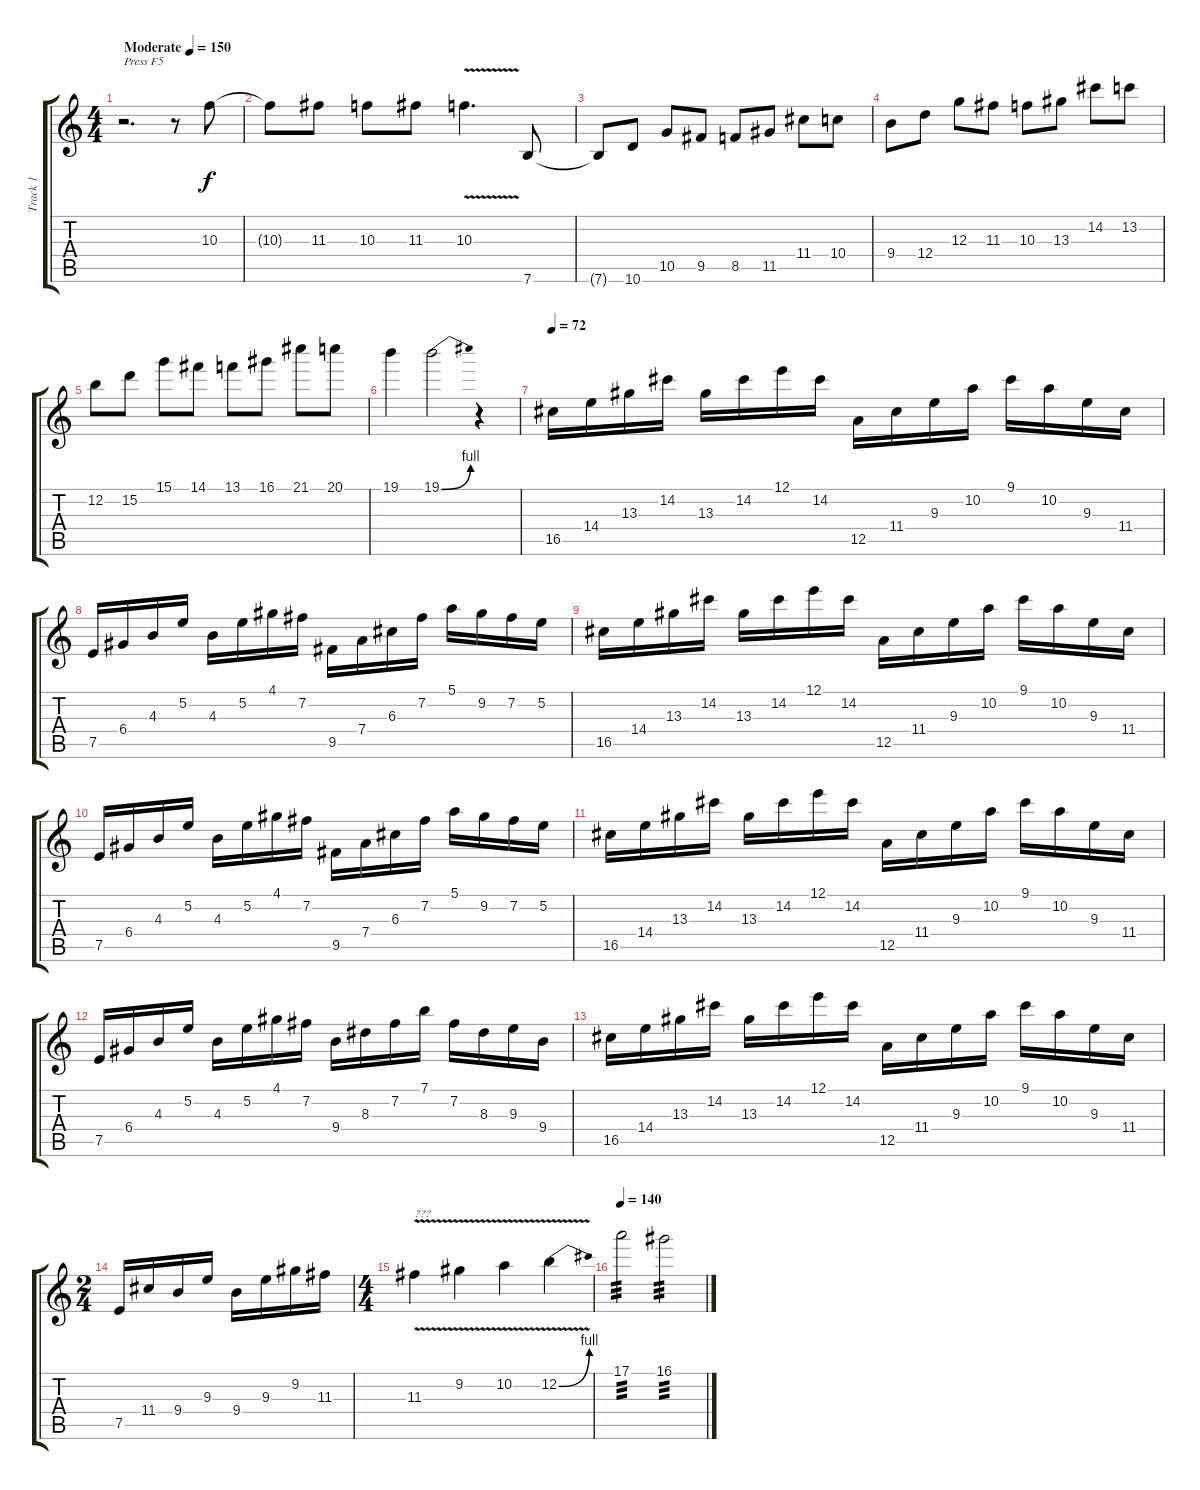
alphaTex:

\track ("Track 1" "Track 1") {instrument distortionguitar}
\staff {score tabs}
\tuning (E4 B3 G3 D3 A2 E2) {hide}
\ts (4 4)
\tempo (150 "Moderate")
\clef g2
\ks c
r.2{d txt "Press F5" dy f instrument distortionguitar} r.8 10.3.8 |
10.3{t}.8 11.3.8 10.3.8 11.3.8 10.3{v}.4{d} 7.6.8 |
7.6{t}.8 10.6.8 10.5.8 9.5.8 8.5.8 11.5.8 11.4.8 10.4.8 |
9.4.8 12.4.8 12.3.8 11.3.8 10.3.8 13.3.8 14.2.8 13.2.8 |
12.2.8 15.2.8 15.1.8 14.1.8 13.1.8 16.1.8 21.1.8 20.1.8 |
19.1.4 19.1{be (bend 0 0 60 4)}.2 r.4 |
\tempo 72
16.5.16{instrument electricguitarjazz} 14.4.16 13.3.16 14.2.16 13.3.16 14.2.16 12.1.16 14.2.16 12.5.16 11.4.16 9.3.16 10.2.16 9.1.16 10.2.16 9.3.16 11.4.16 |
7.5.16 6.4.16 4.3.16 5.2.16 4.3.16 5.2.16 4.1.16 7.2.16 9.5.16 7.4.16 6.3.16 7.2.16 5.1.16 9.2.16 7.2.16 5.2.16 |
16.5.16 14.4.16 13.3.16 14.2.16 13.3.16 14.2.16 12.1.16 14.2.16 12.5.16 11.4.16 9.3.16 10.2.16 9.1.16 10.2.16 9.3.16 11.4.16 |
7.5.16 6.4.16 4.3.16 5.2.16 4.3.16 5.2.16 4.1.16 7.2.16 9.5.16 7.4.16 6.3.16 7.2.16 5.1.16 9.2.16 7.2.16 5.2.16 |
16.5.16 14.4.16 13.3.16 14.2.16 13.3.16 14.2.16 12.1.16 14.2.16 12.5.16 11.4.16 9.3.16 10.2.16 9.1.16 10.2.16 9.3.16 11.4.16 |
7.5.16 6.4.16 4.3.16 5.2.16 4.3.16 5.2.16 4.1.16 7.2.16 9.4.16 8.3.16 7.2.16 7.1.16 7.2.16 8.3.16 9.3.16 9.4.16 |
16.5.16 14.4.16 13.3.16 14.2.16 13.3.16 14.2.16 12.1.16 14.2.16 12.5.16 11.4.16 9.3.16 10.2.16 9.1.16 10.2.16 9.3.16 11.4.16 |
\ts (2 4)
7.5.16 11.4.16 9.4.16 9.3.16 9.4.16 9.3.16 9.2.16 11.3.16 |
\ts (4 4)
11.3{v}.4{txt "???" instrument distortionguitar} 9.2{v}.4 10.2{v}.4 12.2{be (bend 0 0 60 4) v}.4 |
\tempo 140
17.1.2{tp 3} 16.1.2{tp 3}
